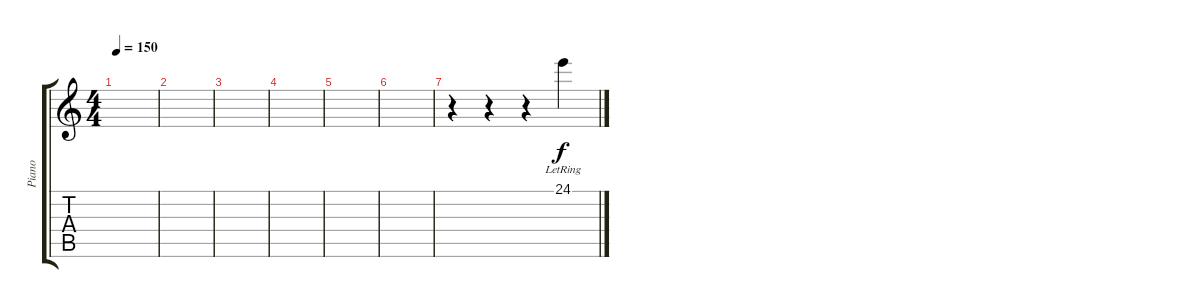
\track ("Piano" "Piano") {instrument acousticgrandpiano}
\staff {score tabs}
\tuning (E4 B3 G3 D3 A2 E2) {hide}
\ts (4 4)
\tempo 150
\clef g2
\ks c
|
|
|
|
|
|
r.4 r.4 r.4 24.1{lr}.4
